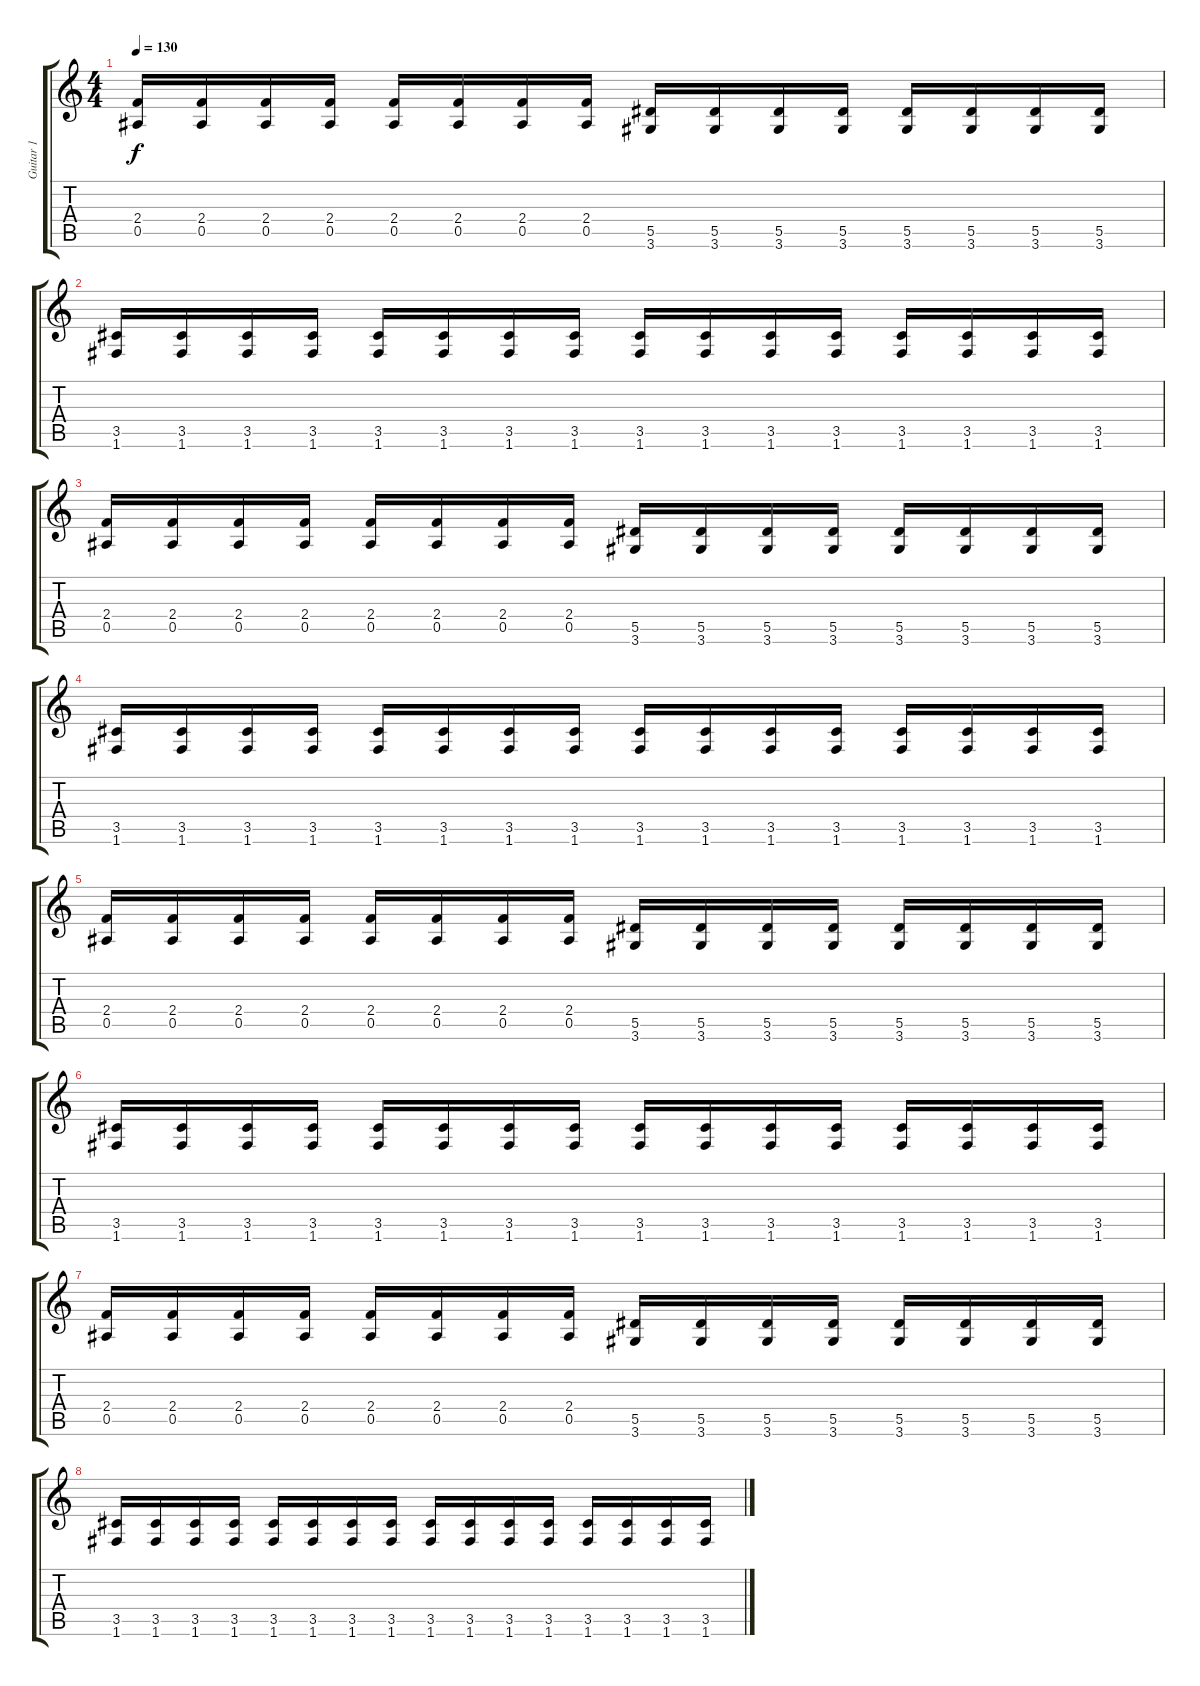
\track ("Guitar 1" "Guitar 1") {instrument distortionguitar}
\staff {score tabs}
\tuning (F4 C4 Ab3 Eb3 Bb2 F2) {hide}
\ts (4 4)
\tempo 130
\clef g2
\ks c
(2.4 0.5).16{dy f} (2.4 0.5).16 (2.4 0.5).16 (2.4 0.5).16 (2.4 0.5).16 (2.4 0.5).16 (2.4 0.5).16 (2.4 0.5).16 (5.5 3.6).16 (5.5 3.6).16 (5.5 3.6).16 (5.5 3.6).16 (5.5 3.6).16 (5.5 3.6).16 (5.5 3.6).16 (5.5 3.6).16 |
(3.5 1.6).16 (3.5 1.6).16 (3.5 1.6).16 (3.5 1.6).16 (3.5 1.6).16 (3.5 1.6).16 (3.5 1.6).16 (3.5 1.6).16 (3.5 1.6).16 (3.5 1.6).16 (3.5 1.6).16 (3.5 1.6).16 (3.5 1.6).16 (3.5 1.6).16 (3.5 1.6).16 (3.5 1.6).16 |
(2.4 0.5).16 (2.4 0.5).16 (2.4 0.5).16 (2.4 0.5).16 (2.4 0.5).16 (2.4 0.5).16 (2.4 0.5).16 (2.4 0.5).16 (5.5 3.6).16 (5.5 3.6).16 (5.5 3.6).16 (5.5 3.6).16 (5.5 3.6).16 (5.5 3.6).16 (5.5 3.6).16 (5.5 3.6).16 |
(3.5 1.6).16 (3.5 1.6).16 (3.5 1.6).16 (3.5 1.6).16 (3.5 1.6).16 (3.5 1.6).16 (3.5 1.6).16 (3.5 1.6).16 (3.5 1.6).16 (3.5 1.6).16 (3.5 1.6).16 (3.5 1.6).16 (3.5 1.6).16 (3.5 1.6).16 (3.5 1.6).16 (3.5 1.6).16 |
(2.4 0.5).16 (2.4 0.5).16 (2.4 0.5).16 (2.4 0.5).16 (2.4 0.5).16 (2.4 0.5).16 (2.4 0.5).16 (2.4 0.5).16 (5.5 3.6).16 (5.5 3.6).16 (5.5 3.6).16 (5.5 3.6).16 (5.5 3.6).16 (5.5 3.6).16 (5.5 3.6).16 (5.5 3.6).16 |
(3.5 1.6).16 (3.5 1.6).16 (3.5 1.6).16 (3.5 1.6).16 (3.5 1.6).16 (3.5 1.6).16 (3.5 1.6).16 (3.5 1.6).16 (3.5 1.6).16 (3.5 1.6).16 (3.5 1.6).16 (3.5 1.6).16 (3.5 1.6).16 (3.5 1.6).16 (3.5 1.6).16 (3.5 1.6).16 |
(2.4 0.5).16 (2.4 0.5).16 (2.4 0.5).16 (2.4 0.5).16 (2.4 0.5).16 (2.4 0.5).16 (2.4 0.5).16 (2.4 0.5).16 (5.5 3.6).16 (5.5 3.6).16 (5.5 3.6).16 (5.5 3.6).16 (5.5 3.6).16 (5.5 3.6).16 (5.5 3.6).16 (5.5 3.6).16 |
(3.5 1.6).16 (3.5 1.6).16 (3.5 1.6).16 (3.5 1.6).16 (3.5 1.6).16 (3.5 1.6).16 (3.5 1.6).16 (3.5 1.6).16 (3.5 1.6).16 (3.5 1.6).16 (3.5 1.6).16 (3.5 1.6).16 (3.5 1.6).16 (3.5 1.6).16 (3.5 1.6).16 (3.5 1.6).16
